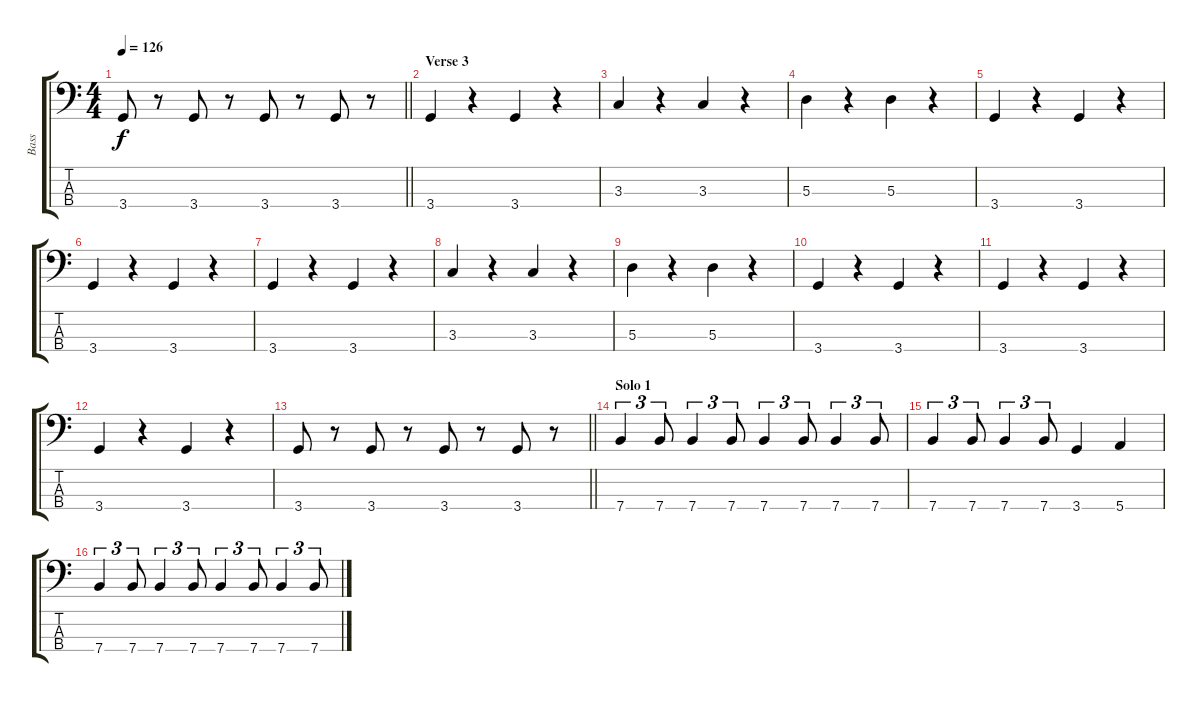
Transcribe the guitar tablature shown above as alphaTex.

\track ("Bass" "Bass") {instrument electricbassfinger}
\staff {score tabs}
\tuning (G2 D2 A1 E1) {hide}
\ts (4 4)
\tempo 126
\clef f4
\barLineRight lightlight
\ks c
3.4.8{dy f} r.8 3.4.8 r.8 3.4.8 r.8 3.4.8 r.8 |
\section ("" "Verse 3")
3.4.4 r.4 3.4.4 r.4 |
3.3.4 r.4 3.3.4 r.4 |
5.3.4 r.4 5.3.4 r.4 |
3.4.4 r.4 3.4.4 r.4 |
3.4.4 r.4 3.4.4 r.4 |
3.4.4 r.4 3.4.4 r.4 |
3.3.4 r.4 3.3.4 r.4 |
5.3.4 r.4 5.3.4 r.4 |
3.4.4 r.4 3.4.4 r.4 |
3.4.4 r.4 3.4.4 r.4 |
3.4.4 r.4 3.4.4 r.4 |
\barLineRight lightlight
3.4.8 r.8 3.4.8 r.8 3.4.8 r.8 3.4.8 r.8 |
\section ("" "Solo 1")
7.4.4{tu (3 2)} 7.4.8{tu (3 2)} 7.4.4{tu (3 2)} 7.4.8{tu (3 2)} 7.4.4{tu (3 2)} 7.4.8{tu (3 2)} 7.4.4{tu (3 2)} 7.4.8{tu (3 2)} |
7.4.4{tu (3 2)} 7.4.8{tu (3 2)} 7.4.4{tu (3 2)} 7.4.8{tu (3 2)} 3.4.4 5.4.4 |
7.4.4{tu (3 2)} 7.4.8{tu (3 2)} 7.4.4{tu (3 2)} 7.4.8{tu (3 2)} 7.4.4{tu (3 2)} 7.4.8{tu (3 2)} 7.4.4{tu (3 2)} 7.4.8{tu (3 2)}
